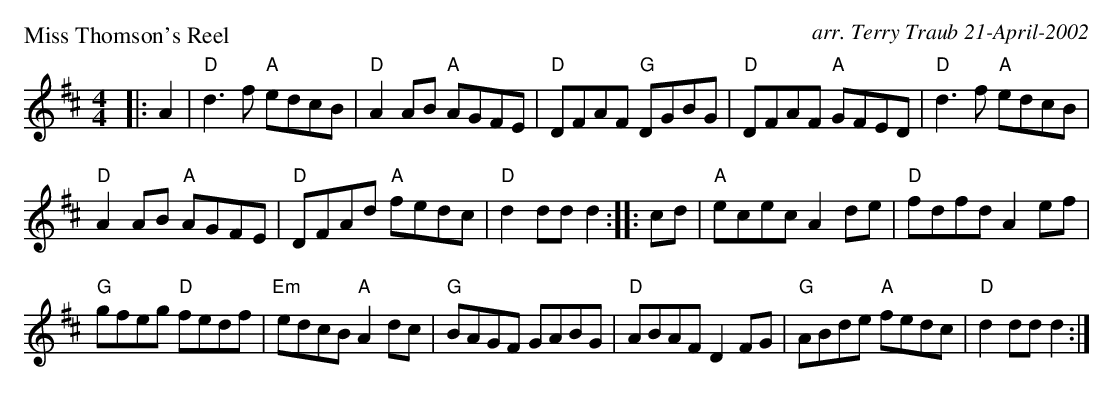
X:1
P: Miss Thomson's Reel
C: arr. Terry Traub 21-April-2002
M: 4/4
L: 1/8
K: D
|:A2| "D" d3 f "A"edcB| "D"A2 AB "A"AGFE| "D"DFAF "G"DGBG|"D"DFAF "A"GFED|"D" d3 f "A"edcB|
"D"A2 AB "A"AGFE| "D"DFAd "A"fedc| "D"d2 dd d2 :||:cd| "A"ecec A2 de|"D"fdfd A2 ef|
"G"gfeg "D"fedf |"Em"edcB "A"A2 dc|"G"BAGF GABG| "D"ABAF D2 FG| "G"ABde "A"fedc |"D"d2 dd d2 :|
